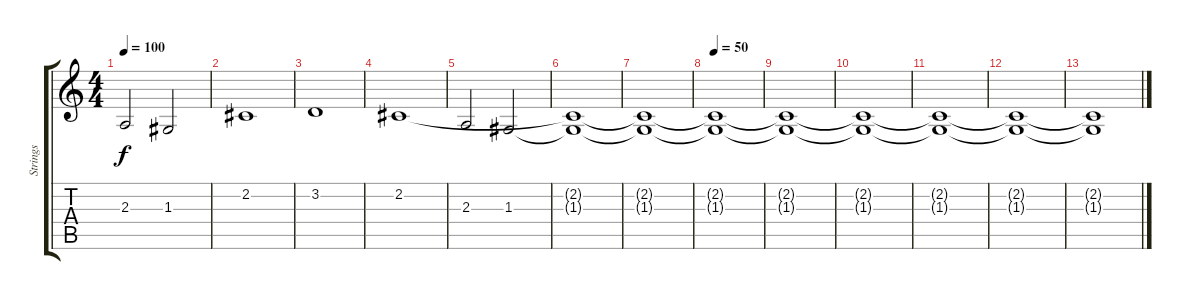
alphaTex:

\track ("Strings" "Strings") {instrument stringensemble2}
\staff {score tabs}
\tuning (E4 B3 G3 D3 A2 E2) {hide}
\ts (4 4)
\tempo 100
\clef g2
\ks c
2.3.2{dy f} 1.3.2 |
2.2.1 |
3.2.1 |
2.2.1 |
2.3.2 1.3.2 |
(2.2{t} 1.3{t}).1 |
(2.2{t} 1.3{t}).1 |
\tempo 50
(2.2{t} 1.3{t}).1 |
(2.2{t} 1.3{t}).1{volume 0} |
(2.2{t} 1.3{t}).1 |
(2.2{t} 1.3{t}).1 |
(2.2{t} 1.3{t}).1 |
(2.2{t} 1.3{t}).1
